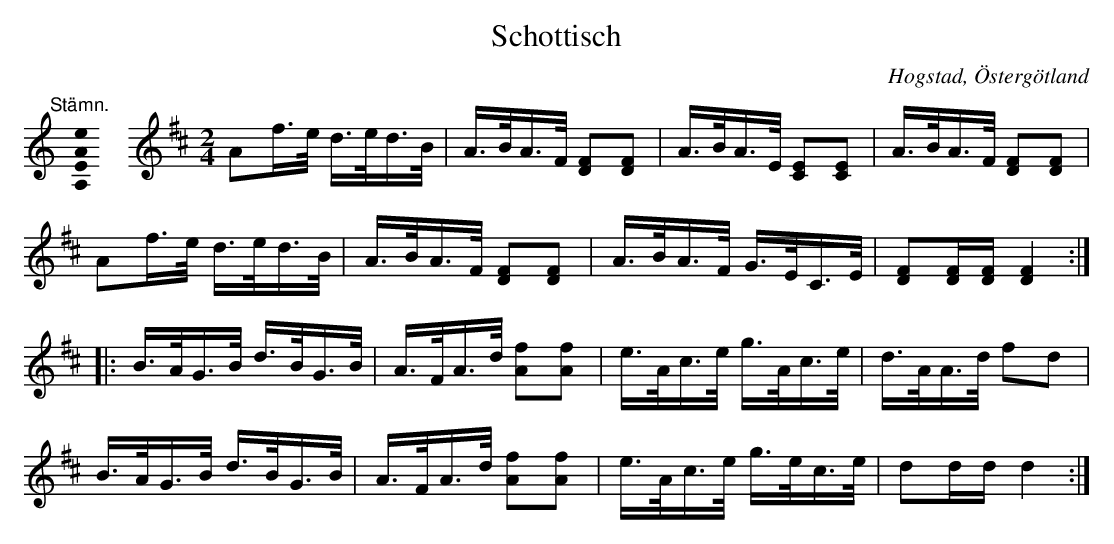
X:1
T:Schottisch
O:Hogstad, Östergötland
M:2/4
L:1/8
K:D
M:none
K:F
[K:C]
"@-20,30 Stämn."[A,EAe]0 \
[K:D clef=treble] \
[M:2/4]\
L:1/8
Af/2>e/2 d/2>e/2d/2>B/2 | A/2>B/2A/2>F/2 [DF][DF] | A/2>B/2A/2>E/2 [CE][CE] | A/2>B/2A/2>F/2 [DF][DF] |
Af/2>e/2 d/2>e/2d/2>B/2 | A/2>B/2A/2>F/2 [DF][DF] | A/2>B/2A/2>F/2 G/2>E/2C/2>E/2 | [FD][FD]/2[FD]/2 [FD]2 :|:
B/2>A/2G/2>B/2 d/2>B/2G/2>B/2 | A/2>F/2A/2>d/2 [fA][fA] | e/2>A/2c/2>e/2 g/2>A/2c/2>e/2 | d/2>A/2A/2>d/2 fd |
B/2>A/2G/2>B/2 d/2>B/2G/2>B/2 | A/2>F/2A/2>d/2 [fA][fA] | e/2>A/2c/2>e/2 g/2>e/2c/2>e/2 | dd/2d/2 d2 :|
